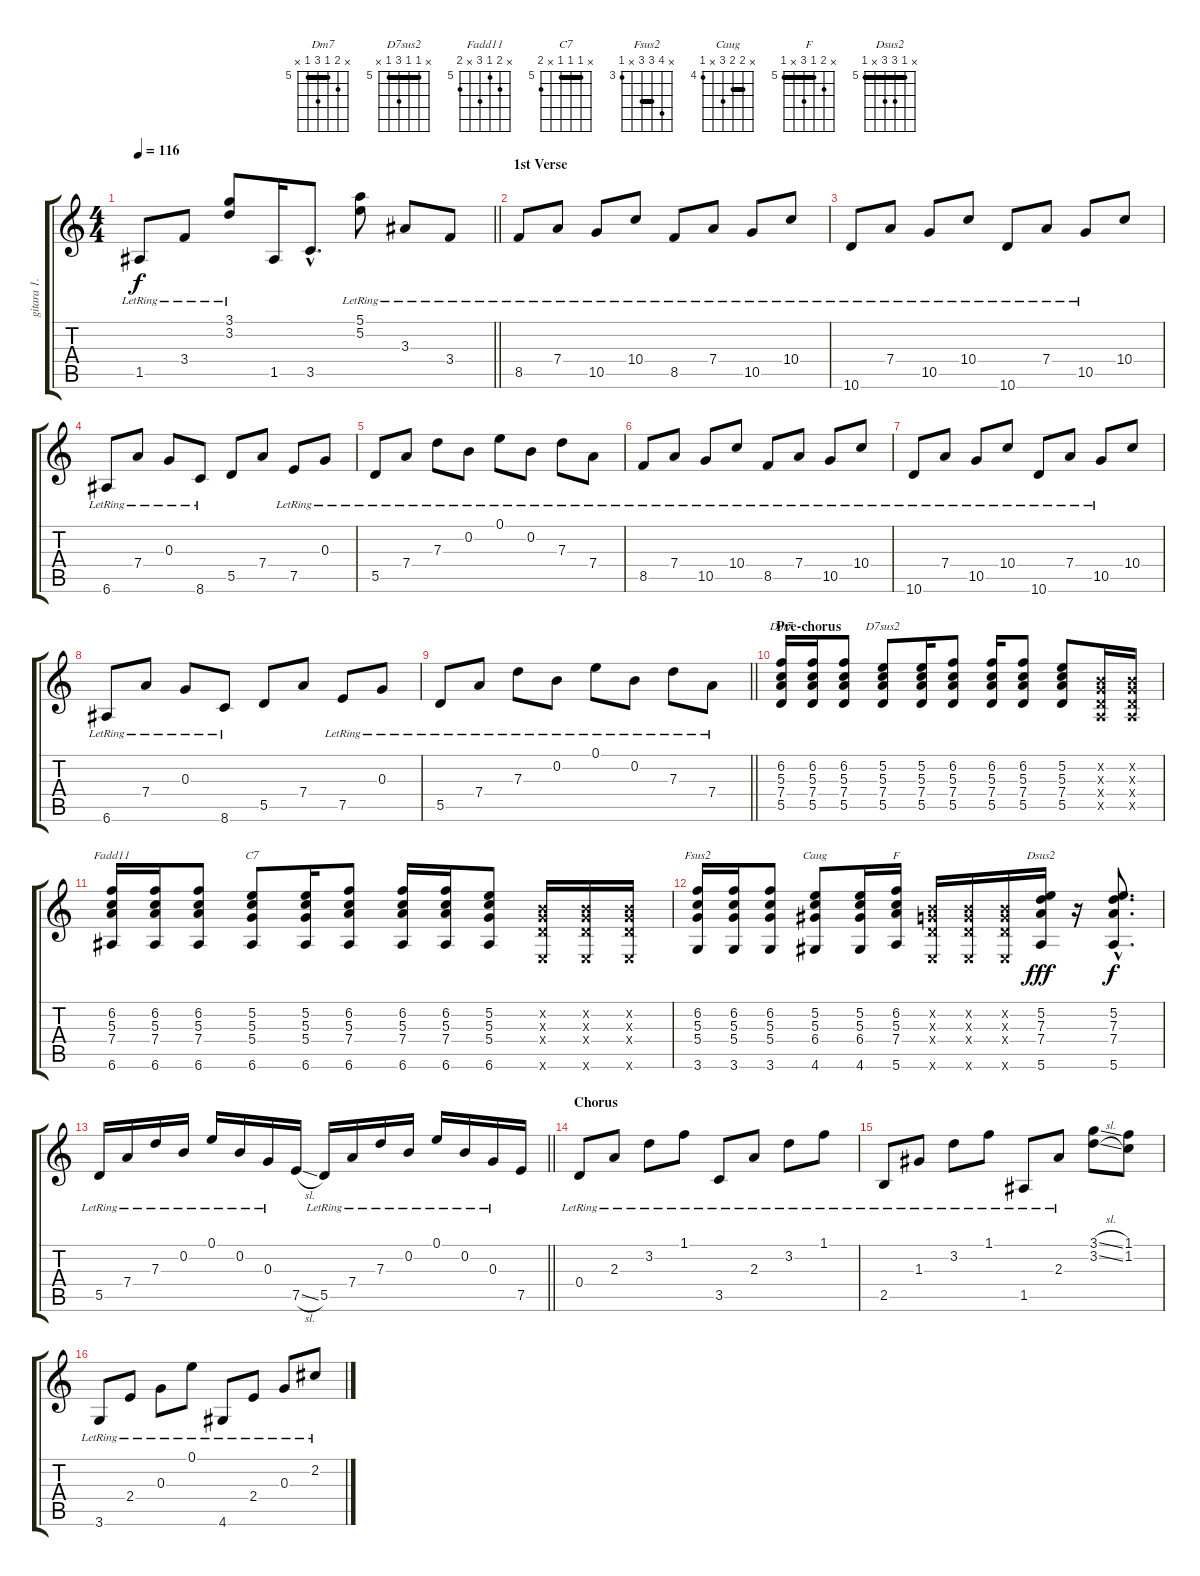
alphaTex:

\track ("gitara 1." "gitara 1.") {instrument electricguitarmuted}
\staff {score tabs}
\tuning (E4 B3 G3 D3 A2 E2) {hide}
\chord ("Dm7" x 6 5 7 5 x) {firstfret 5 barre 5}
\chord ("D7sus2" x 5 5 7 5 x) {firstfret 5 barre 5}
\chord ("Fadd11" x 6 5 7 x 6) {firstfret 5}
\chord ("C7" x 5 5 5 x 6) {firstfret 5 barre 5}
\chord ("Fsus2" x 6 5 5 x 3) {firstfret 3 barre 5}
\chord ("Caug" x 5 5 6 x 4) {firstfret 4 barre 5}
\chord ("F" x 6 5 7 x 5) {firstfret 5 barre 5}
\chord ("Dsus2" x 5 7 7 x 5) {firstfret 5 barre 5}
\ts (4 4)
\tempo 116
\clef g2
\barLineRight lightlight
\ks c
1.5{lr}.8{dy f} 3.4{lr}.8 (3.1{lr} 3.2{lr}).8 1.5.16 3.5{hac}.8{d} (5.1{lr} 5.2{lr}).8 3.3{lr}.8 3.4{lr}.8 |
\section ("" "1st Verse")
8.5{lr}.8 7.4{lr}.8 10.5{lr}.8 10.4{lr}.8 8.5{lr}.8 7.4{lr}.8 10.5{lr}.8 10.4{lr}.8 |
10.6{lr}.8 7.4{lr}.8 10.5{lr}.8 10.4{lr}.8 10.6{lr}.8 7.4{lr}.8 10.5{lr}.8 10.4.8 |
6.6{lr}.8 7.4{lr}.8 0.3{lr}.8 8.6{lr}.8 5.5.8 7.4.8 7.5{lr}.8 0.3{lr}.8 |
5.5{lr}.8 7.4{lr}.8 7.3{lr}.8 0.2{lr}.8 0.1{lr}.8 0.2{lr}.8 7.3{lr}.8 7.4{lr}.8 |
8.5{lr}.8 7.4{lr}.8 10.5{lr}.8 10.4{lr}.8 8.5{lr}.8 7.4{lr}.8 10.5{lr}.8 10.4{lr}.8 |
10.6{lr}.8 7.4{lr}.8 10.5{lr}.8 10.4{lr}.8 10.6{lr}.8 7.4{lr}.8 10.5{lr}.8 10.4.8 |
6.6{lr}.8 7.4{lr}.8 0.3{lr}.8 8.6{lr}.8 5.5.8 7.4.8 7.5{lr}.8 0.3{lr}.8 |
\barLineRight lightlight
5.5{lr}.8 7.4{lr}.8 7.3{lr}.8 0.2{lr}.8 0.1{lr}.8 0.2{lr}.8 7.3{lr}.8 7.4{lr}.8 |
\section ("" "Pre-chorus")
(6.2 5.3 7.4 5.5).16{ch "Dm7"} (6.2 5.3 7.4 5.5).16 (6.2 5.3 7.4 5.5).8 (5.2 5.3 7.4 5.5).8{ch "D7sus2"} (5.2 5.3 7.4 5.5).16 (6.2 5.3 7.4 5.5).8 (6.2 5.3 7.4 5.5).16 (6.2 5.3 7.4 5.5).8 (5.2 5.3 7.4 5.5).8 (0.2{x} 0.3{x} 0.4{x} 0.5{x}).16 (0.2{x} 0.3{x} 0.4{x} 0.5{x}).16 |
(6.2 5.3 7.4 6.6).16{ch "Fadd11"} (6.2 5.3 7.4 6.6).16 (6.2 5.3 7.4 6.6).8 (5.2 5.3 5.4 6.6).8{ch "C7"} (5.2 5.3 5.4 6.6).16 (6.2 5.3 7.4 6.6).8 (6.2 5.3 7.4 6.6).16 (6.2 5.3 7.4 6.6).16 (5.2 5.3 5.4 6.6).8 (0.2{x} 0.3{x} 0.4{x} 0.6{x}).16 (0.2{x} 0.3{x} 0.4{x} 0.6{x}).16 (0.2{x} 0.3{x} 0.4{x} 0.6{x}).16 |
(6.2 5.3 5.4 3.6).16{ch "Fsus2"} (6.2 5.3 5.4 3.6).16 (6.2 5.3 5.4 3.6).8 (5.2 5.3 6.4 4.6).8{ch "Caug"} (5.2 5.3 6.4 4.6).16 (6.2 5.3 7.4 5.6).16{ch "F"} (0.2{x} 0.3{x} 0.4{x} 0.6{x}).16 (0.2{x} 0.3{x} 0.4{x} 0.6{x}).16 (0.2{x} 0.3{x} 0.4{x} 0.6{x}).16 (5.2 7.3 7.4 5.6).16{ch "Dsus2" dy fff} r.16 (5.2{hac} 7.3{hac} 7.4{hac} 5.6{hac}).8{d dy f} |
\barLineRight lightlight
5.5{lr}.16 7.4{lr}.16 7.3{lr}.16 0.2{lr}.16 0.1{lr}.16 0.2{lr}.16 0.3{lr}.16 7.5{sl}.16 5.5{lr}.16 7.4{lr}.16 7.3{lr}.16 0.2{lr}.16 0.1{lr}.16 0.2{lr}.16 0.3{lr}.16 7.5.16 |
\section ("" "Chorus")
0.4{lr}.8{volume 11 instrument acousticguitarsteel} 2.3{lr}.8 3.2{lr}.8 1.1{lr}.8 3.5{lr}.8 2.3{lr}.8 3.2{lr}.8 1.1{lr}.8 |
2.5{lr}.8 1.3{lr}.8 3.2{lr}.8 1.1{lr}.8 1.5{lr}.8 2.3{lr}.8 (3.1{sl} 3.2{sl}).8 (1.1 1.2).8 |
3.6{lr}.8 2.4{lr}.8 0.3{lr}.8 0.1{lr}.8 4.6{lr}.8 2.4{lr}.8 0.3{lr}.8 2.2{lr}.8
